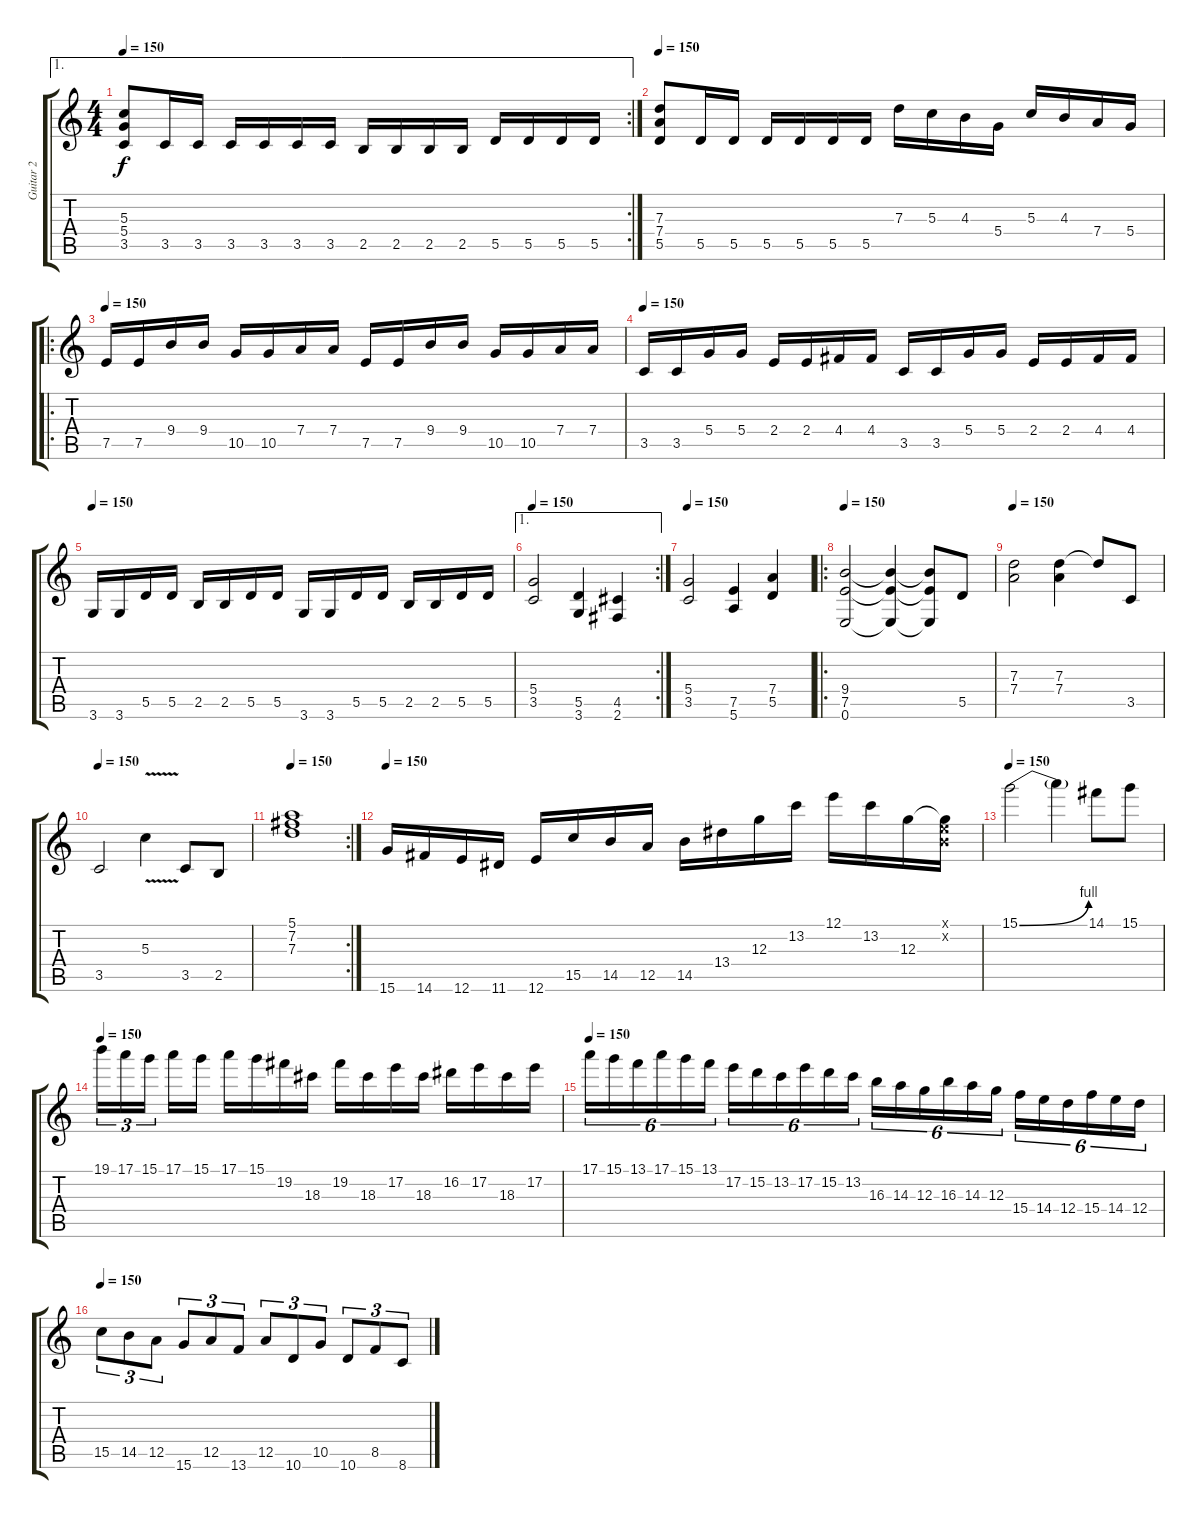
\track ("Guitar 2" "Guitar 2") {instrument overdrivenguitar}
\staff {score tabs}
\tuning (E4 B3 G3 D3 A2 E2) {hide}
\ae 1
\rc 2
\ts (4 4)
\tempo 150
\clef g2
\ks c
(5.3 5.4 3.5).8{dy f} 3.5.16 3.5.16 3.5.16 3.5.16 3.5.16 3.5.16 2.5.16 2.5.16 2.5.16 2.5.16 5.5.16 5.5.16 5.5.16 5.5.16 |
\tempo 150
(7.3 7.4 5.5).8 5.5.16 5.5.16 5.5.16 5.5.16 5.5.16 5.5.16 7.3.16 5.3.16 4.3.16 5.4.16 5.3.16 4.3.16 7.4.16 5.4.16 |
\ro
\tempo 150
7.5.16 7.5.16 9.4.16 9.4.16 10.5.16 10.5.16 7.4.16 7.4.16 7.5.16 7.5.16 9.4.16 9.4.16 10.5.16 10.5.16 7.4.16 7.4.16 |
\tempo 150
3.5.16 3.5.16 5.4.16 5.4.16 2.4.16 2.4.16 4.4.16 4.4.16 3.5.16 3.5.16 5.4.16 5.4.16 2.4.16 2.4.16 4.4.16 4.4.16 |
\tempo 150
3.6.16 3.6.16 5.5.16 5.5.16 2.5.16 2.5.16 5.5.16 5.5.16 3.6.16 3.6.16 5.5.16 5.5.16 2.5.16 2.5.16 5.5.16 5.5.16 |
\ae 1
\rc 2
\tempo 150
(5.4 3.5).2 (5.5 3.6).4 (4.5 2.6).4 |
\tempo 150
(5.4 3.5).2 (7.5 5.6).4 (7.4 5.5).4 |
\ro
\tempo 150
(9.4 7.5 0.6).2 (9.4{t} 7.5{t} 0.6{t}).4 (9.4{t} 7.5{t} 0.6{t}).8 5.5.8 |
\tempo 150
(7.3 7.4).2 (7.3 7.4).4 7.3{t}.8 3.5.8 |
\tempo 150
3.5.2 5.3{v}.4 3.5.8 2.5.8 |
\rc 2
\tempo 150
(5.1 7.2 7.3).1 |
\tempo 150
15.6.16 14.6.16 12.6.16 11.6.16 12.6.16 15.5.16 14.5.16 12.5.16 14.5.16 13.4.16 12.3.16 13.2.16 12.1.16 13.2.16 12.3.16 (0.1{x} 0.2{x} 12.3{t}).16 |
\tempo 150
15.1{be (bend 0 0 60 4)}.2 15.1{t}.4 14.1.8 15.1.8 |
\tempo 150
19.1.16{tu (3 2)} 17.1.16{tu (3 2)} 15.1.16{tu (3 2)} 17.1.16 15.1.16 17.1.16 15.1.16 19.2.16 18.3.16 19.2.16 18.3.16 17.2.16 18.3.16 16.2.16 17.2.16 18.3.16 17.2.16 |
\tempo 150
17.1.16{tu (6 4)} 15.1.16{tu (6 4)} 13.1.16{tu (6 4)} 17.1.16{tu (6 4)} 15.1.16{tu (6 4)} 13.1.16{tu (6 4)} 17.2.16{tu (6 4)} 15.2.16{tu (6 4)} 13.2.16{tu (6 4)} 17.2.16{tu (6 4)} 15.2.16{tu (6 4)} 13.2.16{tu (6 4)} 16.3.16{tu (6 4)} 14.3.16{tu (6 4)} 12.3.16{tu (6 4)} 16.3.16{tu (6 4)} 14.3.16{tu (6 4)} 12.3.16{tu (6 4)} 15.4.16{tu (6 4)} 14.4.16{tu (6 4)} 12.4.16{tu (6 4)} 15.4.16{tu (6 4)} 14.4.16{tu (6 4)} 12.4.16{tu (6 4)} |
\tempo 150
15.5.8{tu (3 2)} 14.5.8{tu (3 2)} 12.5.8{tu (3 2)} 15.6.8{tu (3 2)} 12.5.8{tu (3 2)} 13.6.8{tu (3 2)} 12.5.8{tu (3 2)} 10.6.8{tu (3 2)} 10.5.8{tu (3 2)} 10.6.8{tu (3 2)} 8.5.8{tu (3 2)} 8.6.8{tu (3 2)}
